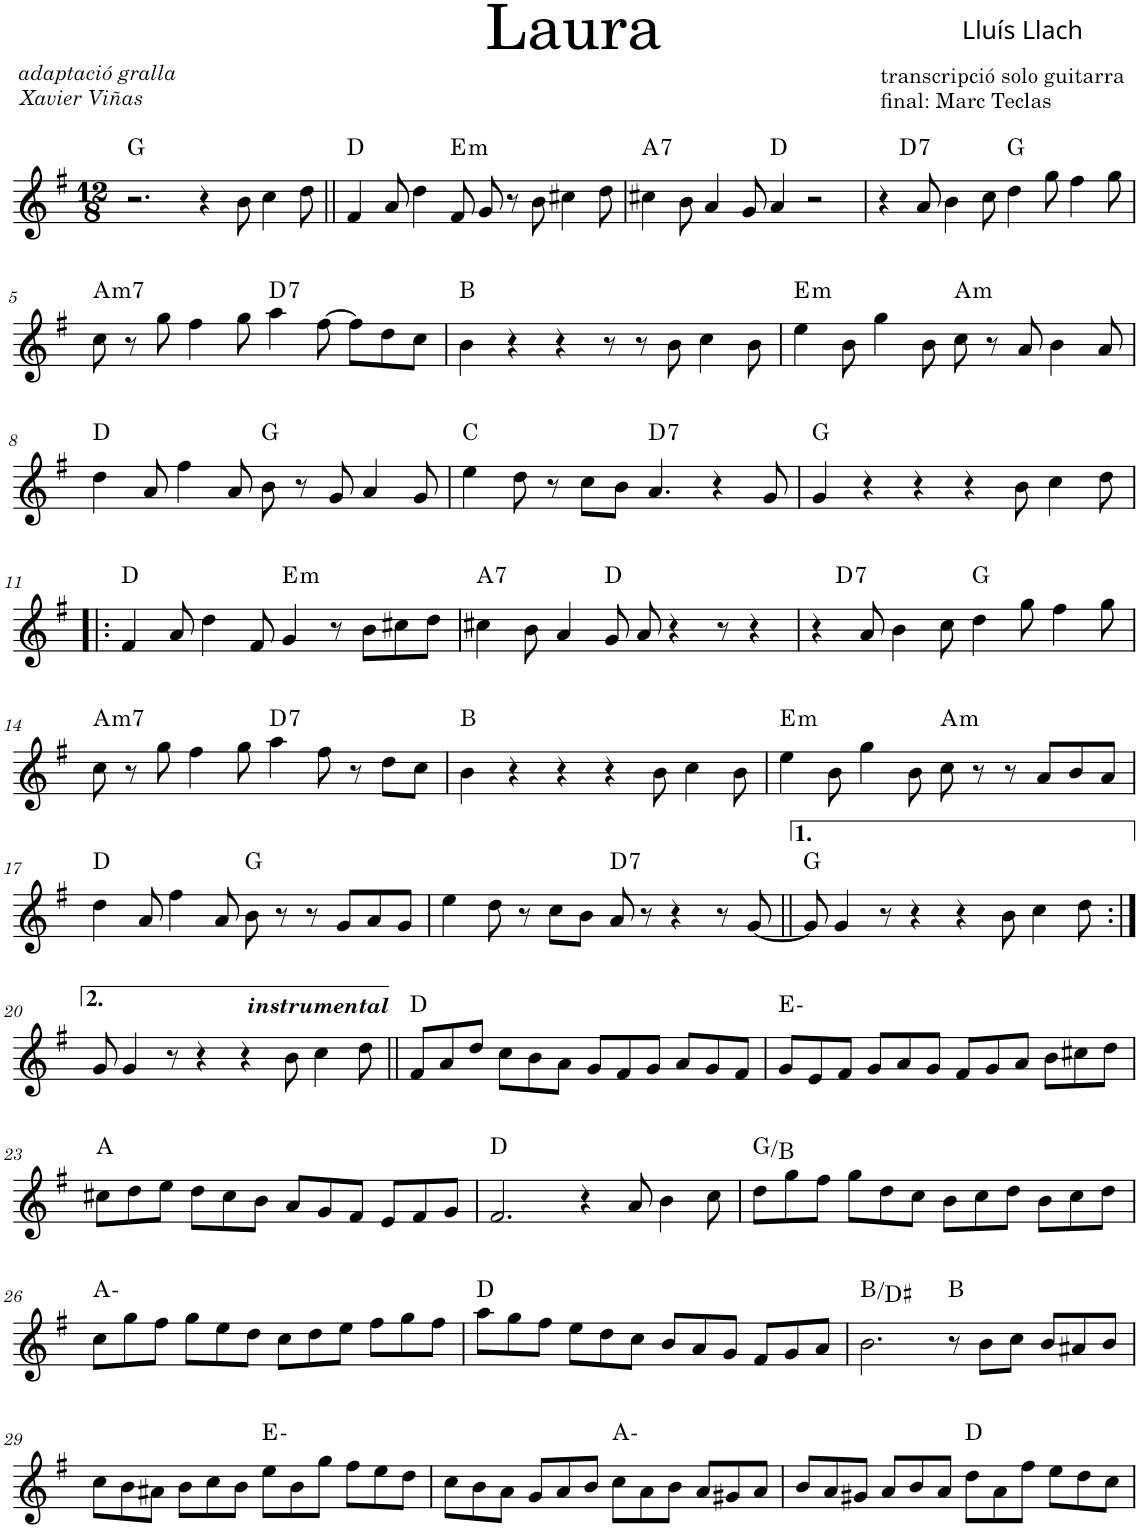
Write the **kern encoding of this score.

**kern	**harte
*part1	*part1
*staff1	*
*I"Oboè	*
*I'Ob.	*
*clefG2	*
*k[f#]	*
*M12/8	*
=1	=1
2.r	G:maj
4r	.
8b\	.
4cc\	.
8dd\	.
=2||	=2||
4f#/	D:maj
8a/	.
4dd\	.
!	!LO:H:kt=m
8f#/	E:min
8g/	.
8r	.
8b\	.
4cc#X\	.
8dd\	.
=3	=3
!	!LO:H:kt=7
4cc#X\	A:7
8b\	.
4a/	.
8g/	.
4a/	D:maj
2r	.
=4	=4
4r	.
!	!LO:H:kt=7
8a/	D:7
4b\	.
8cc\	.
4dd\	G:maj
8gg\	.
4ff#\	.
8gg\	.
!!LO:LB:g=z
=5	=5
!	!LO:H:kt=m7
8cc\	A:min7
8r	.
8gg\	.
4ff#\	.
8gg\	.
!	!LO:H:kt=7
4aa\	D:7
[8ff#\	.
8ff#\L]	.
8dd\	.
8cc\J	.
=6	=6
4b\	B:maj
4r	.
4r	.
8r	.
8r	.
8b\	.
4cc\	.
8b\	.
=7	=7
!	!LO:H:kt=m
4ee\	E:min
8b\	.
4gg\	.
8b\	.
!	!LO:H:kt=m
8cc\	A:min
8r	.
8a/	.
4b\	.
8a/	.
!!LO:LB:g=z
=8	=8
4dd\	D:maj
8a/	.
4ff#\	.
8a/	.
8b\	G:maj
8r	.
8g/	.
4a/	.
8g/	.
=9	=9
4ee\	C:maj
8dd\	.
8r	.
8cc\L	.
8b\J	.
!	!LO:H:kt=7
4.a/	D:7
4r	.
8g/	.
=10	=10
4g/	G:maj
4r	.
4r	.
4r	.
8b\	.
4cc\	.
8dd\	.
!!LO:LB:g=z
=11!|:	=11!|:
4f#/	D:maj
8a/	.
4dd\	.
8f#/	.
!	!LO:H:kt=m
4g/	E:min
8r	.
8b\L	.
8cc#X\	.
8dd\J	.
=12	=12
!	!LO:H:kt=7
4cc#X\	A:7
8b\	.
4a/	.
8g/	D:maj
8a/	.
4r	.
8r	.
4r	.
=13	=13
4r	.
!	!LO:H:kt=7
8a/	D:7
4b\	.
8cc\	.
4dd\	G:maj
8gg\	.
4ff#\	.
8gg\	.
!!LO:LB:g=z
=14	=14
!	!LO:H:kt=m7
8cc\	A:min7
8r	.
8gg\	.
4ff#\	.
8gg\	.
!	!LO:H:kt=7
4aa\	D:7
8ff#\	.
8r	.
8dd\L	.
8cc\J	.
=15	=15
4b\	B:maj
4r	.
4r	.
4r	.
8b\	.
4cc\	.
8b\	.
=16	=16
!	!LO:H:kt=m
4ee\	E:min
8b\	.
4gg\	.
8b\	.
!	!LO:H:kt=m
8cc\	A:min
8r	.
8r	.
8a/L	.
8b/	.
8a/J	.
!!LO:LB:g=z
=17	=17
4dd\	D:maj
8a/	.
4ff#\	.
8a/	.
8b\	G:maj
8r	.
8r	.
8g/L	.
8a/	.
8g/J	.
=18	=18
4ee\	.
8dd\	.
8r	.
8cc\L	.
8b\J	.
!	!LO:H:kt=7
8a/	D:7
8r	.
4r	.
8r	.
[8g/	.
=19||	=19||
8g/]	G:maj
4g/	.
8r	.
4r	.
4r	.
8b\	.
4cc\	.
8dd\	.
!!LO:LB:g=z
=20:|!	=20:|!
8g/	.
4g/	.
8r	.
4r	.
4r	.
!LO:TX:a:Bi:t=instrumental	!
8b\	.
4cc\	.
8dd\	.
=21||	=21||
8f#/L	D:maj
8a/	.
8dd/J	.
8cc\L	.
8b\	.
8a\J	.
8g/L	.
8f#/	.
8g/J	.
8a/L	.
8g/	.
8f#/J	.
=22	=22
8g/L	E:min
8e/	.
8f#/J	.
8g/L	.
8a/	.
8g/J	.
8f#/L	.
8g/	.
8a/J	.
8b\L	.
8cc#X\	.
8dd\J	.
!!LO:LB:g=z
=23	=23
8cc#X\L	A:maj
8dd\	.
8ee\J	.
8dd\L	.
8cc#\	.
8b\J	.
8a/L	.
8g/	.
8f#/J	.
8e/L	.
8f#/	.
8g/J	.
=24	=24
2.f#/	D:maj
4r	.
8a/	.
4b\	.
8cc\	.
=25	=25
8dd\L	G:maj/3
8gg\	.
8ff#\J	.
8gg\L	.
8dd\	.
8cc\J	.
8b\L	.
8cc\	.
8dd\J	.
8b\L	.
8cc\	.
8dd\J	.
!!LO:LB:g=z
=26	=26
8cc\L	A:min
8gg\	.
8ff#\J	.
8gg\L	.
8ee\	.
8dd\J	.
8cc\L	.
8dd\	.
8ee\J	.
8ff#\L	.
8gg\	.
8ff#\J	.
=27	=27
8aa\L	D:maj
8gg\	.
8ff#\J	.
8ee\L	.
8dd\	.
8cc\J	.
8b/L	.
8a/	.
8g/J	.
8f#/L	.
8g/	.
8a/J	.
=28	=28
2.b\	B:maj/3
8r	B:maj
8b\L	.
8cc\J	.
8b/L	.
8a#X/	.
8b/J	.
!!LO:LB:g=z
=29	=29
8cc\L	.
8b\	.
8a#X\J	.
8b\L	.
8cc\	.
8b\J	.
8ee\L	E:min
8b\	.
8gg\J	.
8ff#\L	.
8ee\	.
8dd\J	.
=30	=30
8cc\L	.
8b\	.
8a\J	.
8g/L	.
8a/	.
8b/J	.
8cc\L	A:min
8a\	.
8b\J	.
8a/L	.
8g#X/	.
8a/J	.
=31	=31
8b/L	.
8a/	.
8g#X/J	.
8a/L	.
8b/	.
8a/J	.
8dd\L	D:maj
8a\	.
8ff#\J	.
8ee\L	.
8dd\	.
8cc\J	.
=	=
*-	*-
